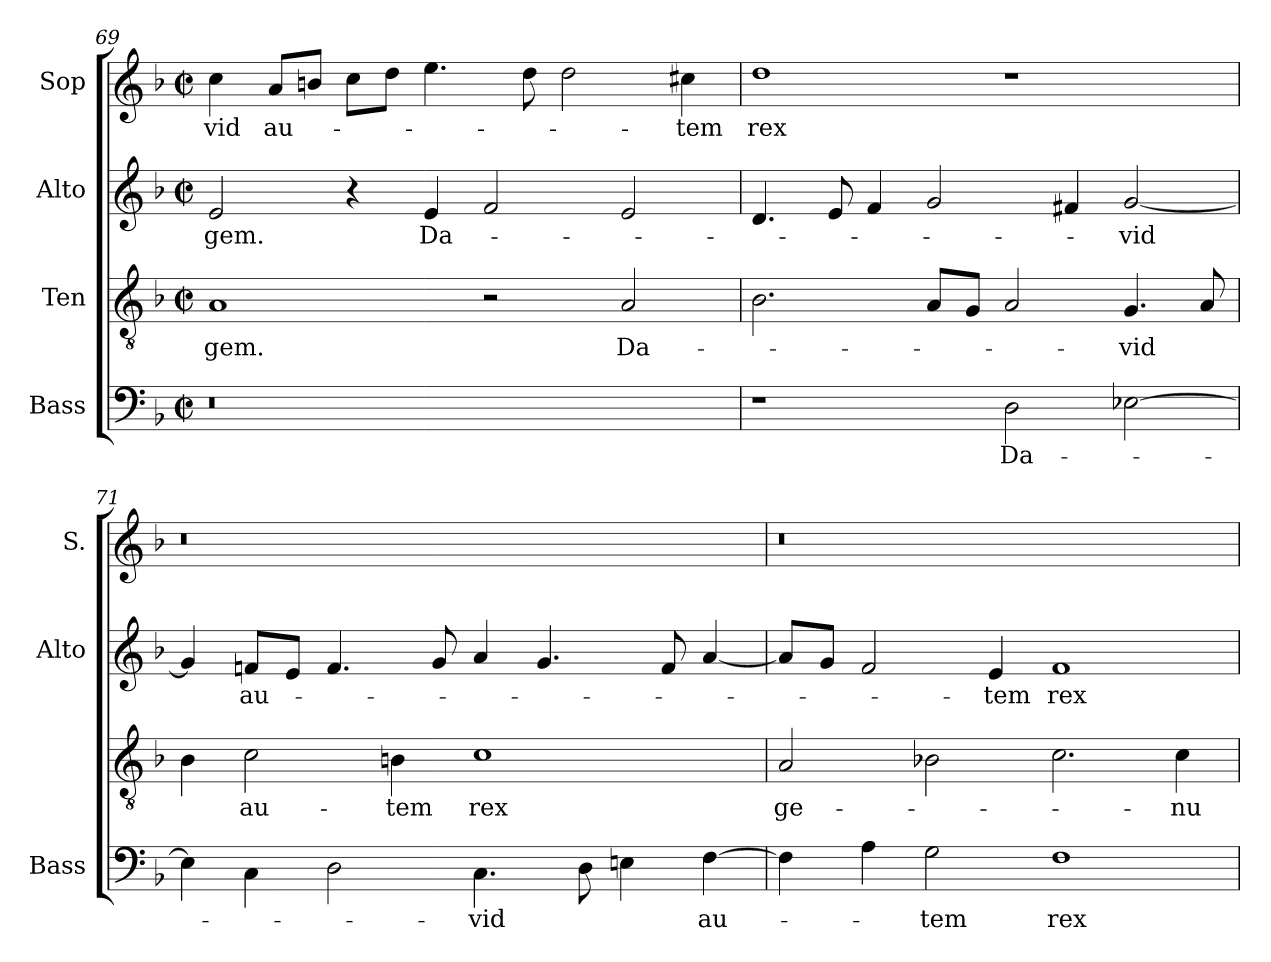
**kern	**text	**kern	**text	**kern	**text	**kern	**text
*part4	*part4	*part3	*part3	*part2	*part2	*part1	*part1
*staff4	*staff4	*staff3	*staff3	*staff2	*staff2	*staff1	*staff1
*I"Bass	*	*I"Ten	*	*I"Alto	*	*I"Sop	*
*I'Bass	*	*	*	*I'Alto	*	*I'S.	*
!!LO:PB:g=z
*clefF4	*	*clefGv2	*	*clefG2	*	*clefG2	*
*k[b-]	*	*k[b-]	*	*k[b-]	*	*k[b-]	*
*F:	*	*F:	*	*F:	*	*F:	*
*M2/2	*	*M2/2	*	*M2/2	*	*M2/2	*
*met(c|)	*	*met(c|)	*	*met(c|)	*	*met(c|)	*
=69	=69	=69	=69	=69	=69	=69	=69
!	!	!	!LO:LY:b:cj	!	!LO:LY:b:cj	!	!LO:LY:b:cj
0r	.	1A	-gem.	2e/	-gem.	4cc\	vid
!	!	!	!	!	!	!	!LO:LY:b:cj
.	.	.	.	.	.	8a/L	au-
.	.	.	.	.	.	8bn/J	.
.	.	.	.	4r	.	8cc\L	.
.	.	.	.	.	.	8dd\J	.
!	!	!	!	!	!LO:LY:b	!	!
.	.	.	.	4e/	Da-	4.ee\	.
.	.	2r	.	2f/	.	.	.
.	.	.	.	.	.	8dd\	.
.	.	.	.	.	.	2dd\	.
!	!	!	!LO:LY:b	!	!	!	!
.	.	2A/	Da-	2e/	.	.	.
!	!	!	!	!	!	!	!LO:LY:b:cj
.	.	.	.	.	.	4cc#X\	-tem
=70	=70	=70	=70	=70	=70	=70	=70
!	!	!	!	!	!	!	!LO:LY:b:cj
1r	.	2.B-\	.	4.d/	.	1dd	rex
.	.	.	.	8e/	.	.	.
.	.	.	.	4f/	.	.	.
.	.	8A/L	.	2g/	.	.	.
.	.	8G/J	.	.	.	.	.
!	!LO:LY:b	!	!	!	!	!	!
2D\	Da-	2A/	.	.	.	1r	.
.	.	.	.	4f#X/	.	.	.
!	!	!	!LO:LY:b	!	!LO:LY:b	!	!
[>2E-X\	.	4.G/	-vid	[<2g/	-vid	.	.
.	.	8A/	.	.	.	.	.
=71	=71	=71	=71	=71	=71	=71	=71
4E-\]	.	4B-\	.	4g/]	.	0r	.
!	!	!	!LO:LY:b:cj	!	!LO:LY:b:cj	!	!
4C\	.	2c\	au-	8fn/L	au-	.	.
.	.	.	.	8e/J	.	.	.
2D\	.	.	.	4.f/	.	.	.
!	!	!	!LO:LY:b:cj	!	!	!	!
.	.	4Bn\	-tem	.	.	.	.
.	.	.	.	8g/	.	.	.
!	!LO:LY:b	!	!LO:LY:b:cj	!	!	!	!
4.C\	-vid	1c	rex	4a/	.	.	.
.	.	.	.	4.g/	.	.	.
8D\	.	.	.	.	.	.	.
4En\	.	.	.	.	.	.	.
.	.	.	.	8f/	.	.	.
!	!LO:LY:b:cj	!	!	!	!	!	!
[>4F\	au-	.	.	[<4a/	.	.	.
=72	=72	=72	=72	=72	=72	=72	=72
!	!	!	!LO:LY:b:cj	!	!	!	!
4F\]	.	2A/	ge-	8a/L]	.	0r	.
.	.	.	.	8g/J	.	.	.
4A\	.	.	.	2f/	.	.	.
!	!LO:LY:b:cj	!	!	!	!	!	!
2G\	-tem	2B-X\	.	.	.	.	.
!	!	!	!	!	!LO:LY:b:cj	!	!
.	.	.	.	4e/	-tem	.	.
!	!LO:LY:b:cj	!	!	!	!LO:LY:b:cj	!	!
1F	rex	2.c\	.	1f	rex	.	.
!	!	!	!LO:LY:b:cj	!	!	!	!
.	.	4c\	-nu	.	.	.	.
=	=	=	=	=	=	=	=
*-	*-	*-	*-	*-	*-	*-	*-
